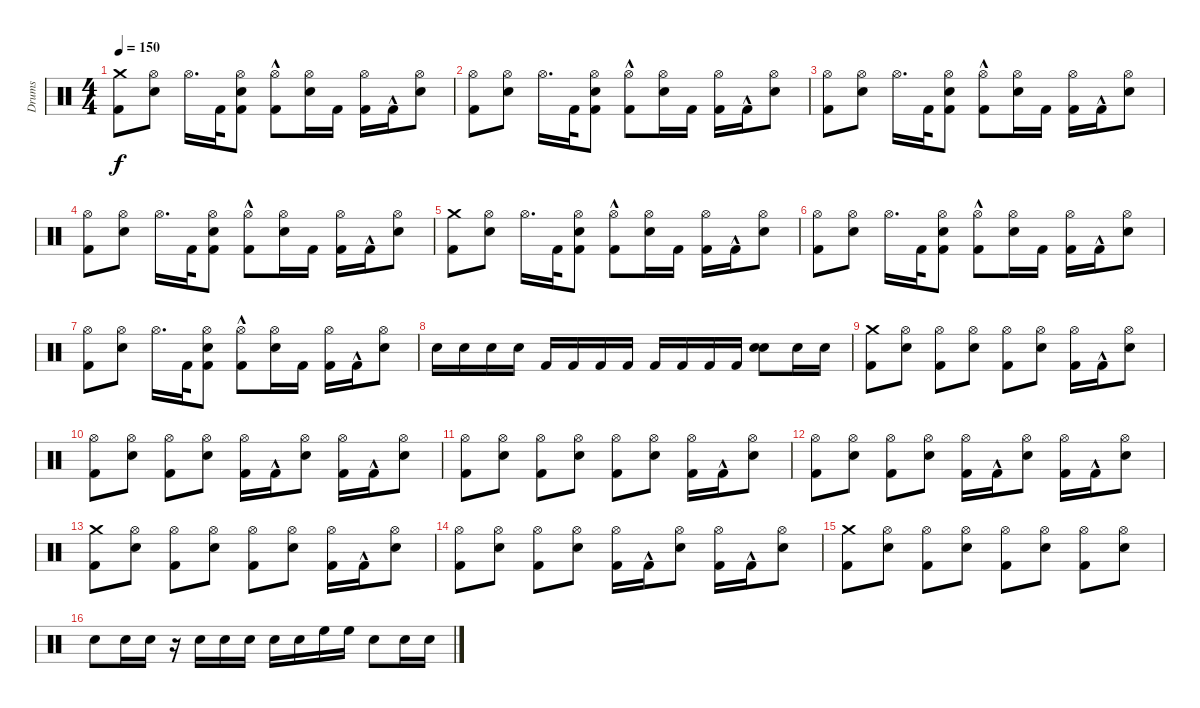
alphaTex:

\track ("Drums" "Drums") {instrument percussion}
\staff {score}
\articulation defaults
\ts (4 4)
\tempo 150
\clef neutral
\ks c
("Kick (hit) 2" "Crash medium (hit)").8{dy f} ("Snare (hit) 2" "Hi-Hat (open)").8 "Hi-Hat (open)".16{d} "Kick (hit) 2".32 ("Kick (hit) 2" "Snare (hit) 2" "Hi-Hat (open)").8 ("Kick (hit) 2"{hac} "Hi-Hat (open)").8 ("Snare (hit) 2" "Hi-Hat (open)").16 "Kick (hit) 2".16 ("Kick (hit) 2" "Hi-Hat (open)").16 "Kick (hit) 2"{hac}.16 ("Snare (hit) 2" "Hi-Hat (open)").8 |
("Hi-Hat (open)" "Kick (hit) 2").8 ("Snare (hit) 2" "Hi-Hat (open)").8 "Hi-Hat (open)".16{d} "Kick (hit) 2".32 ("Kick (hit) 2" "Snare (hit) 2" "Hi-Hat (open)").8 ("Kick (hit) 2"{hac} "Hi-Hat (open)").8 ("Snare (hit) 2" "Hi-Hat (open)").16 "Kick (hit) 2".16 ("Kick (hit) 2" "Hi-Hat (open)").16 "Kick (hit) 2"{hac}.16 ("Snare (hit) 2" "Hi-Hat (open)").8 |
("Hi-Hat (open)" "Kick (hit) 2").8 ("Snare (hit) 2" "Hi-Hat (open)").8 "Hi-Hat (open)".16{d} "Kick (hit) 2".32 ("Kick (hit) 2" "Snare (hit) 2" "Hi-Hat (open)").8 ("Kick (hit) 2"{hac} "Hi-Hat (open)").8 ("Snare (hit) 2" "Hi-Hat (open)").16 "Kick (hit) 2".16 ("Kick (hit) 2" "Hi-Hat (open)").16 "Kick (hit) 2"{hac}.16 ("Snare (hit) 2" "Hi-Hat (open)").8 |
("Hi-Hat (open)" "Kick (hit) 2").8 ("Snare (hit) 2" "Hi-Hat (open)").8 "Hi-Hat (open)".16{d} "Kick (hit) 2".32 ("Kick (hit) 2" "Snare (hit) 2" "Hi-Hat (open)").8 ("Kick (hit) 2"{hac} "Hi-Hat (open)").8 ("Snare (hit) 2" "Hi-Hat (open)").16 "Kick (hit) 2".16 ("Kick (hit) 2" "Hi-Hat (open)").16 "Kick (hit) 2"{hac}.16 ("Snare (hit) 2" "Hi-Hat (open)").8 |
("Kick (hit) 2" "Crash medium (hit)").8 ("Snare (hit) 2" "Hi-Hat (open)").8 "Hi-Hat (open)".16{d} "Kick (hit) 2".32 ("Kick (hit) 2" "Snare (hit) 2" "Hi-Hat (open)").8 ("Kick (hit) 2"{hac} "Hi-Hat (open)").8 ("Snare (hit) 2" "Hi-Hat (open)").16 "Kick (hit) 2".16 ("Kick (hit) 2" "Hi-Hat (open)").16 "Kick (hit) 2"{hac}.16 ("Snare (hit) 2" "Hi-Hat (open)").8 |
("Hi-Hat (open)" "Kick (hit) 2").8 ("Snare (hit) 2" "Hi-Hat (open)").8 "Hi-Hat (open)".16{d} "Kick (hit) 2".32 ("Kick (hit) 2" "Snare (hit) 2" "Hi-Hat (open)").8 ("Kick (hit) 2"{hac} "Hi-Hat (open)").8 ("Snare (hit) 2" "Hi-Hat (open)").16 "Kick (hit) 2".16 ("Kick (hit) 2" "Hi-Hat (open)").16 "Kick (hit) 2"{hac}.16 ("Snare (hit) 2" "Hi-Hat (open)").8 |
("Hi-Hat (open)" "Kick (hit) 2").8 ("Snare (hit) 2" "Hi-Hat (open)").8 "Hi-Hat (open)".16{d} "Kick (hit) 2".32 ("Kick (hit) 2" "Snare (hit) 2" "Hi-Hat (open)").8 ("Kick (hit) 2"{hac} "Hi-Hat (open)").8 ("Snare (hit) 2" "Hi-Hat (open)").16 "Kick (hit) 2".16 ("Kick (hit) 2" "Hi-Hat (open)").16 "Kick (hit) 2"{hac}.16 ("Snare (hit) 2" "Hi-Hat (open)").8 |
"Snare (hit) 2".16 "Snare (hit) 2".16 "Snare (hit) 2".16 "Snare (hit) 2".16 "Kick (hit) 2".16 "Kick (hit) 2".16 "Kick (hit) 2".16 "Kick (hit) 2".16 "Kick (hit) 2".16 "Kick (hit) 2".16 "Kick (hit) 2".16 "Kick (hit) 2".16 ("Snare (hit) 2" "Snare (hit) 2").8 "Snare (hit) 2".16 "Snare (hit) 2".16 |
("Kick (hit) 2" "Crash medium (hit)").8 ("Snare (hit) 2" "Hi-Hat (open)").8 ("Kick (hit) 2" "Hi-Hat (open)").8 ("Snare (hit) 2" "Hi-Hat (open)").8 ("Kick (hit) 2" "Hi-Hat (open)").8 ("Snare (hit) 2" "Hi-Hat (open)").8 ("Kick (hit) 2" "Hi-Hat (open)").16 "Kick (hit) 2"{hac}.16 ("Snare (hit) 2" "Hi-Hat (open)").8 |
("Kick (hit) 2" "Hi-Hat (open)").8 ("Snare (hit) 2" "Hi-Hat (open)").8 ("Kick (hit) 2" "Hi-Hat (open)").8 ("Snare (hit) 2" "Hi-Hat (open)").8 ("Kick (hit) 2" "Hi-Hat (open)").16 "Kick (hit) 2"{hac}.16 ("Snare (hit) 2" "Hi-Hat (open)").8 ("Kick (hit) 2" "Hi-Hat (open)").16 "Kick (hit) 2"{hac}.16 ("Snare (hit) 2" "Hi-Hat (open)").8 |
("Hi-Hat (open)" "Kick (hit) 2").8 ("Snare (hit) 2" "Hi-Hat (open)").8 ("Kick (hit) 2" "Hi-Hat (open)").8 ("Snare (hit) 2" "Hi-Hat (open)").8 ("Kick (hit) 2" "Hi-Hat (open)").8 ("Snare (hit) 2" "Hi-Hat (open)").8 ("Kick (hit) 2" "Hi-Hat (open)").16 "Kick (hit) 2"{hac}.16 ("Snare (hit) 2" "Hi-Hat (open)").8 |
("Kick (hit) 2" "Hi-Hat (open)").8 ("Snare (hit) 2" "Hi-Hat (open)").8 ("Kick (hit) 2" "Hi-Hat (open)").8 ("Snare (hit) 2" "Hi-Hat (open)").8 ("Kick (hit) 2" "Hi-Hat (open)").16 "Kick (hit) 2"{hac}.16 ("Snare (hit) 2" "Hi-Hat (open)").8 ("Kick (hit) 2" "Hi-Hat (open)").16 "Kick (hit) 2"{hac}.16 ("Snare (hit) 2" "Hi-Hat (open)").8 |
("Kick (hit) 2" "Crash medium (hit)").8 ("Snare (hit) 2" "Hi-Hat (open)").8 ("Kick (hit) 2" "Hi-Hat (open)").8 ("Snare (hit) 2" "Hi-Hat (open)").8 ("Kick (hit) 2" "Hi-Hat (open)").8 ("Snare (hit) 2" "Hi-Hat (open)").8 ("Kick (hit) 2" "Hi-Hat (open)").16 "Kick (hit) 2"{hac}.16 ("Snare (hit) 2" "Hi-Hat (open)").8 |
("Kick (hit) 2" "Hi-Hat (open)").8 ("Snare (hit) 2" "Hi-Hat (open)").8 ("Kick (hit) 2" "Hi-Hat (open)").8 ("Snare (hit) 2" "Hi-Hat (open)").8 ("Kick (hit) 2" "Hi-Hat (open)").16 "Kick (hit) 2"{hac}.16 ("Snare (hit) 2" "Hi-Hat (open)").8 ("Kick (hit) 2" "Hi-Hat (open)").16 "Kick (hit) 2"{hac}.16 ("Snare (hit) 2" "Hi-Hat (open)").8 |
("Kick (hit) 2" "Crash medium (hit)").8 ("Snare (hit) 2" "Hi-Hat (open)").8 ("Kick (hit) 2" "Hi-Hat (open)").8 ("Snare (hit) 2" "Hi-Hat (open)").8 ("Kick (hit) 2" "Hi-Hat (open)").8 ("Snare (hit) 2" "Hi-Hat (open)").8 ("Kick (hit) 2" "Hi-Hat (open)").8 ("Snare (hit) 2" "Hi-Hat (open)").8 |
"Snare (hit) 2".8 "Snare (hit) 2".16 "Snare (hit) 2".16 r.16 "Snare (hit) 2".16 "Snare (hit) 2".16 "Snare (hit) 2".16 "Snare (hit) 2".16 "Snare (hit) 2".16 "High Floor Tom (hit)".16 "High Floor Tom (hit)".16 "Snare (hit) 2".8 "Snare (hit) 2".16 "Snare (hit) 2".16
